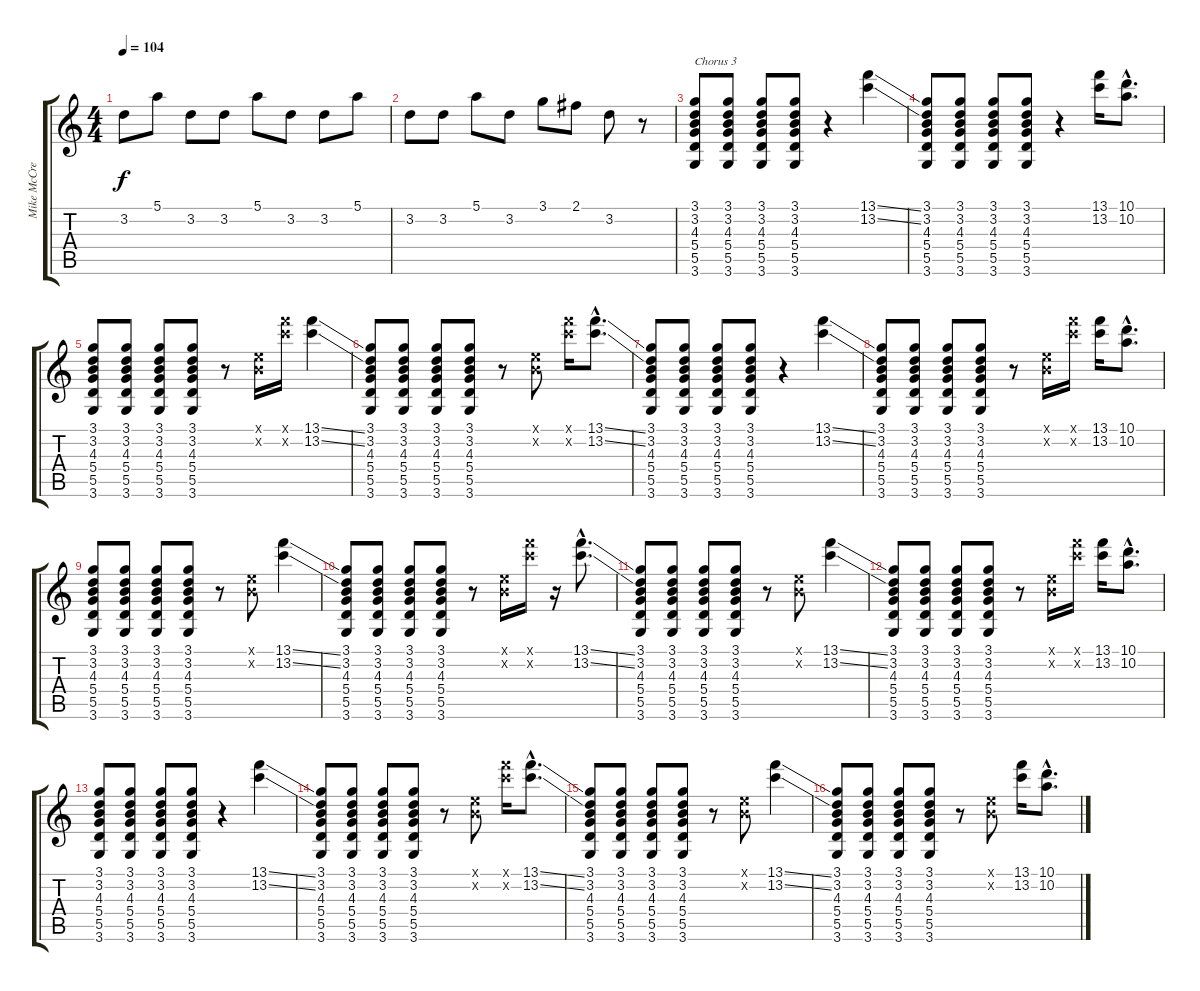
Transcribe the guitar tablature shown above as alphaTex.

\track ("Mike McCready" "Mike McCre") {instrument distortionguitar}
\staff {score tabs}
\tuning (E4 B3 G3 D3 A2 E2) {hide}
\ts (4 4)
\tempo 104
\clef g2
\ks c
3.2.8{dy f} 5.1.8 3.2.8 3.2.8 5.1.8 3.2.8 3.2.8 5.1.8 |
3.2.8 3.2.8 5.1.8 3.2.8 3.1.8 2.1.8 3.2.8 r.8 |
(3.1 3.2 4.3 5.4 5.5 3.6).8{txt "Chorus 3"} (3.1 3.2 4.3 5.4 5.5 3.6).8 (3.1 3.2 4.3 5.4 5.5 3.6).8 (3.1 3.2 4.3 5.4 5.5 3.6).8 r.4 (13.1{ss} 13.2{ss}).4 |
(3.1 3.2 4.3 5.4 5.5 3.6).8 (3.1 3.2 4.3 5.4 5.5 3.6).8 (3.1 3.2 4.3 5.4 5.5 3.6).8 (3.1 3.2 4.3 5.4 5.5 3.6).8 r.4 (13.1 13.2).16 (10.1{hac} 10.2{hac}).8{d} |
(3.1 3.2 4.3 5.4 5.5 3.6).8 (3.1 3.2 4.3 5.4 5.5 3.6).8 (3.1 3.2 4.3 5.4 5.5 3.6).8 (3.1 3.2 4.3 5.4 5.5 3.6).8 r.8 (0.1{x} 0.2{x}).16 (13.1{x} 13.2{x}).16 (13.1{ss} 13.2{ss}).4 |
(3.1 3.2 4.3 5.4 5.5 3.6).8 (3.1 3.2 4.3 5.4 5.5 3.6).8 (3.1 3.2 4.3 5.4 5.5 3.6).8 (3.1 3.2 4.3 5.4 5.5 3.6).8 r.8 (0.1{x} 0.2{x}).8 (13.1{x} 13.2{x}).16 (13.1{ss hac} 13.2{ss hac}).8{d} |
(3.1 3.2 4.3 5.4 5.5 3.6).8 (3.1 3.2 4.3 5.4 5.5 3.6).8 (3.1 3.2 4.3 5.4 5.5 3.6).8 (3.1 3.2 4.3 5.4 5.5 3.6).8 r.4 (13.1{ss} 13.2{ss}).4 |
(3.1 3.2 4.3 5.4 5.5 3.6).8 (3.1 3.2 4.3 5.4 5.5 3.6).8 (3.1 3.2 4.3 5.4 5.5 3.6).8 (3.1 3.2 4.3 5.4 5.5 3.6).8 r.8 (0.1{x} 0.2{x}).16 (13.1{x} 13.2{x}).16 (13.1 13.2).16 (10.1{hac} 10.2{hac}).8{d} |
(3.1 3.2 4.3 5.4 5.5 3.6).8 (3.1 3.2 4.3 5.4 5.5 3.6).8 (3.1 3.2 4.3 5.4 5.5 3.6).8 (3.1 3.2 4.3 5.4 5.5 3.6).8 r.8 (0.1{x} 0.2{x}).8 (13.1{ss} 13.2{ss}).4 |
(3.1 3.2 4.3 5.4 5.5 3.6).8 (3.1 3.2 4.3 5.4 5.5 3.6).8 (3.1 3.2 4.3 5.4 5.5 3.6).8 (3.1 3.2 4.3 5.4 5.5 3.6).8 r.8 (0.1{x} 0.2{x}).16 (13.1{x} 13.2{x}).16 r.16 (13.1{ss hac} 13.2{ss hac}).8{d} |
(3.1 3.2 4.3 5.4 5.5 3.6).8 (3.1 3.2 4.3 5.4 5.5 3.6).8 (3.1 3.2 4.3 5.4 5.5 3.6).8 (3.1 3.2 4.3 5.4 5.5 3.6).8 r.8 (0.1{x} 0.2{x}).8 (13.1{ss} 13.2{ss}).4 |
(3.1 3.2 4.3 5.4 5.5 3.6).8 (3.1 3.2 4.3 5.4 5.5 3.6).8 (3.1 3.2 4.3 5.4 5.5 3.6).8 (3.1 3.2 4.3 5.4 5.5 3.6).8 r.8 (0.1{x} 0.2{x}).16 (13.1{x} 13.2{x}).16 (13.1 13.2).16 (10.1{hac} 10.2{hac}).8{d} |
(3.1 3.2 4.3 5.4 5.5 3.6).8 (3.1 3.2 4.3 5.4 5.5 3.6).8 (3.1 3.2 4.3 5.4 5.5 3.6).8 (3.1 3.2 4.3 5.4 5.5 3.6).8 r.4 (13.1{ss} 13.2{ss}).4 |
(3.1 3.2 4.3 5.4 5.5 3.6).8 (3.1 3.2 4.3 5.4 5.5 3.6).8 (3.1 3.2 4.3 5.4 5.5 3.6).8 (3.1 3.2 4.3 5.4 5.5 3.6).8 r.8 (0.1{x} 0.2{x}).8 (13.1{x} 13.2{x}).16 (13.1{ss hac} 13.2{ss hac}).8{d} |
(3.1 3.2 4.3 5.4 5.5 3.6).8 (3.1 3.2 4.3 5.4 5.5 3.6).8 (3.1 3.2 4.3 5.4 5.5 3.6).8 (3.1 3.2 4.3 5.4 5.5 3.6).8 r.8 (0.1{x} 0.2{x}).8 (13.1{ss} 13.2{ss}).4 |
(3.1 3.2 4.3 5.4 5.5 3.6).8 (3.1 3.2 4.3 5.4 5.5 3.6).8 (3.1 3.2 4.3 5.4 5.5 3.6).8 (3.1 3.2 4.3 5.4 5.5 3.6).8 r.8 (0.1{x} 0.2{x}).8 (13.1 13.2).16 (10.1{hac} 10.2{hac}).8{d}
